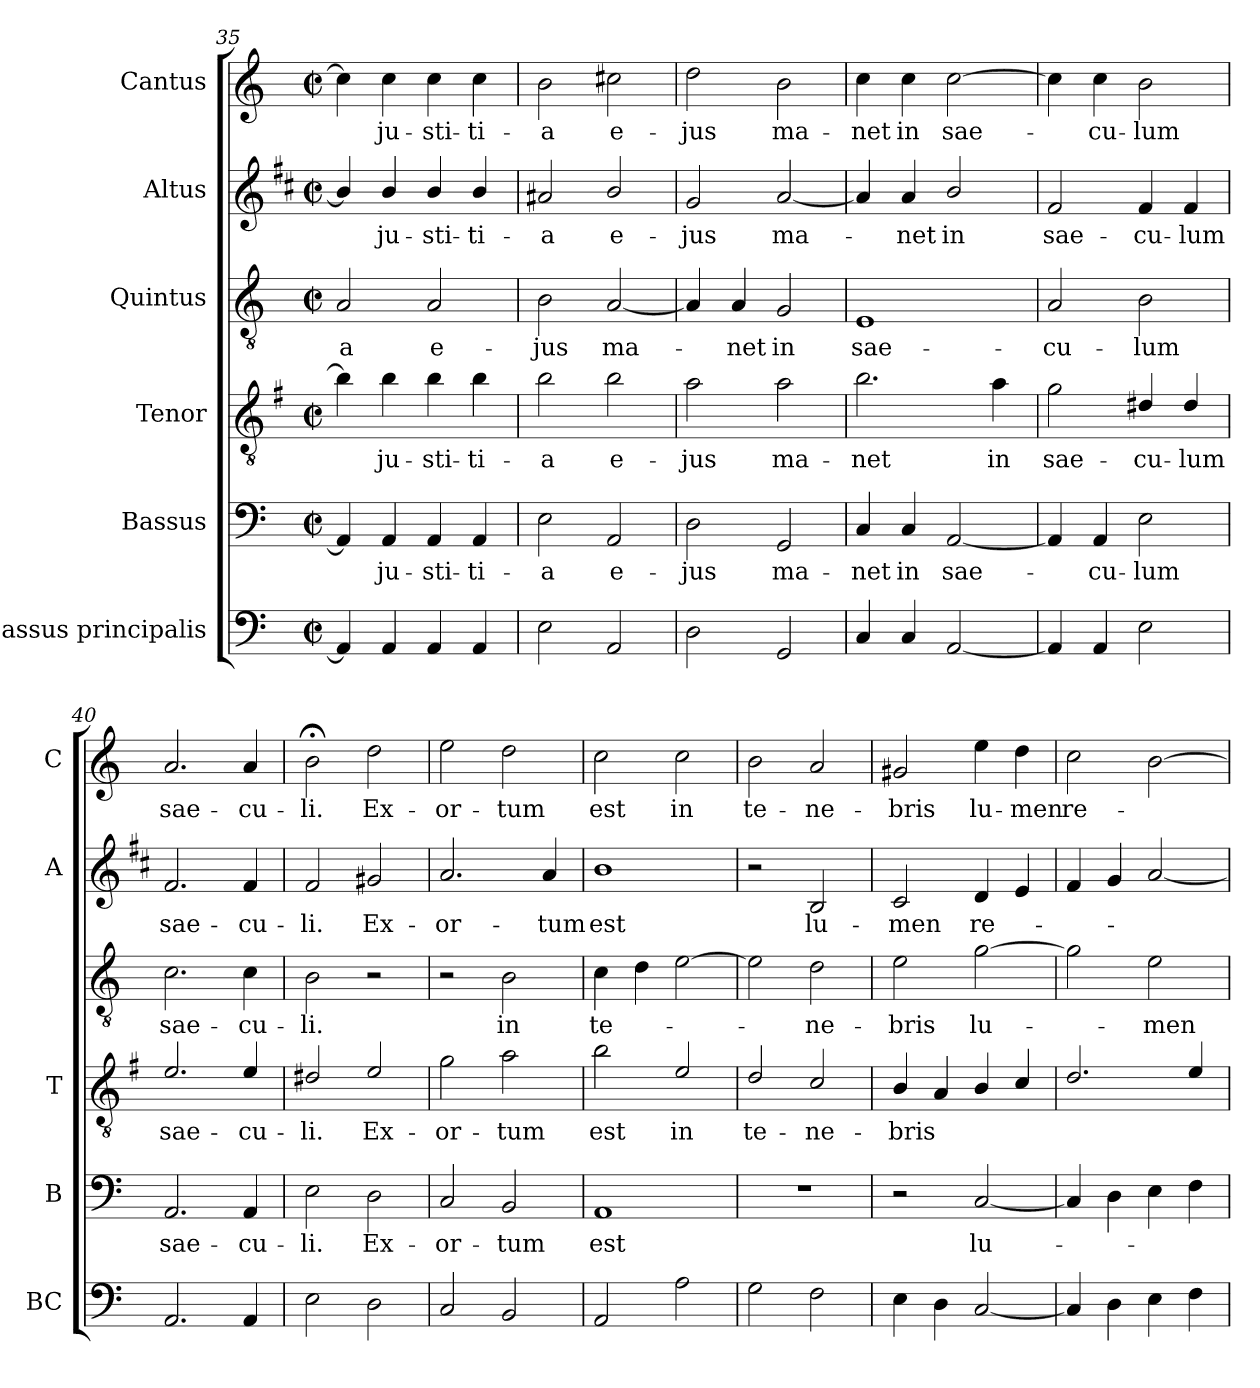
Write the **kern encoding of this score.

**kern	**kern	**text	**kern	**text	**kern	**text	**kern	**text	**kern	**text
*part6	*part5	*part5	*part4	*part4	*part3	*part3	*part2	*part2	*part1	*part1
*staff6	*staff5	*staff5	*staff4	*staff4	*staff3	*staff3	*staff2	*staff2	*staff1	*staff1
*I"Bassus principalis	*I"Bassus	*	*I"Tenor	*	*I"Quintus	*	*I"Altus	*	*I"Cantus	*
*I'BC	*I'B	*	*I'T	*	*	*	*I'A	*	*I'C	*
*clefF4	*clefF4	*	*clefGv2	*	*clefGv2	*	*clefG2	*	*clefG2	*
*	*	*	*ITrd4c7	*	*	*	*ITrd1c2	*	*	*
*k[]	*k[]	*	*k[]	*	*k[]	*	*k[]	*	*k[]	*
*C:	*C:	*	*C:	*	*C:	*	*C:	*	*C:	*
*M2/2	*M2/2	*	*M2/2	*	*M2/2	*	*M2/2	*	*M2/2	*
*met(c|)	*met(c|)	*	*met(c|)	*	*met(c|)	*	*met(c|)	*	*met(c|)	*
=35	=35	=35	=35	=35	=35	=35	=35	=35	=35	=35
!	!	!	!	!	!	!LO:LY:b	!	!	!	!
4AA/]	4AA/]	.	4e\]	.	2A/	-a	4a/]	.	4cc\]	.
!	!	!LO:LY:b	!	!LO:LY:b	!	!	!	!LO:LY:b	!	!LO:LY:b
4AA/	4AA/	ju-	4e\	ju-	.	.	4a/	ju-	4cc\	ju-
!	!	!LO:LY:b	!	!LO:LY:b	!	!LO:LY:b	!	!LO:LY:b	!	!LO:LY:b
4AA/	4AA/	-sti-	4e\	-sti-	2A/	e-	4a/	-sti-	4cc\	-sti-
!	!	!LO:LY:b	!	!LO:LY:b	!	!	!	!LO:LY:b	!	!LO:LY:b
4AA/	4AA/	-ti-	4e\	-ti-	.	.	4a/	-ti-	4cc\	-ti-
=36	=36	=36	=36	=36	=36	=36	=36	=36	=36	=36
!	!	!LO:LY:b	!	!LO:LY:b	!	!LO:LY:b	!	!LO:LY:b	!	!LO:LY:b
2E\	2E\	-a	2e\	-a	2B\	-jus	2g#X/	-a	2b\	-a
!	!	!LO:LY:b	!	!LO:LY:b	!	!LO:LY:b	!	!LO:LY:b	!	!LO:LY:b
2AA/	2AA/	e-	2e\	e-	[2A/	ma-	2a/	e-	2cc#X\	e-
=37	=37	=37	=37	=37	=37	=37	=37	=37	=37	=37
!	!	!LO:LY:b	!	!LO:LY:b	!	!	!	!LO:LY:b	!	!LO:LY:b
2D\	2D\	-jus	2d\	-jus	4A/]	.	2f/	-jus	2dd\	-jus
!	!	!	!	!	!	!LO:LY:b	!	!	!	!
.	.	.	.	.	4A/	-net	.	.	.	.
!	!	!LO:LY:b	!	!LO:LY:b	!	!LO:LY:b	!	!LO:LY:b	!	!LO:LY:b
2GG/	2GG/	ma-	2d\	ma-	2G/	in	[2g/	ma-	2b\	ma-
=38	=38	=38	=38	=38	=38	=38	=38	=38	=38	=38
!	!	!LO:LY:b	!	!LO:LY:b	!	!LO:LY:b	!	!	!	!LO:LY:b
4C/	4C/	-net	2.e\	-net	1E	sae-	4g/]	.	4cc\	-net
!	!	!LO:LY:b	!	!	!	!	!	!LO:LY:b	!	!LO:LY:b
4C/	4C/	in	.	.	.	.	4g/	-net	4cc\	in
!	!	!LO:LY:b	!	!	!	!	!	!LO:LY:b	!	!LO:LY:b
[2AA/	[2AA/	sae-	.	.	.	.	2a/	in	[2cc\	sae-
!	!	!	!	!LO:LY:b	!	!	!	!	!	!
.	.	.	4d\	in	.	.	.	.	.	.
=39	=39	=39	=39	=39	=39	=39	=39	=39	=39	=39
!	!	!	!	!LO:LY:b	!	!LO:LY:b	!	!LO:LY:b	!	!
4AA/]	4AA/]	.	2c\	sae-	2A/	-cu-	2e/	sae-	4cc\]	.
!	!	!LO:LY:b	!	!	!	!	!	!	!	!LO:LY:b
4AA/	4AA/	-cu-	.	.	.	.	.	.	4cc\	-cu-
!	!	!LO:LY:b	!	!LO:LY:b	!	!LO:LY:b	!	!LO:LY:b	!	!LO:LY:b
2E\	2E\	-lum	4G#X/	-cu-	2B\	-lum	4e/	-cu-	2b\	-lum
!	!	!	!	!LO:LY:b	!	!	!	!LO:LY:b	!	!
.	.	.	4G#/	-lum	.	.	4e/	-lum	.	.
=40	=40	=40	=40	=40	=40	=40	=40	=40	=40	=40
!	!	!LO:LY:b	!	!LO:LY:b	!	!LO:LY:b	!	!LO:LY:b	!	!LO:LY:b
2.AA/	2.AA/	sae-	2.A/	sae-	2.c\	sae-	2.e/	sae-	2.a/	sae-
!	!	!LO:LY:b	!	!LO:LY:b	!	!LO:LY:b	!	!LO:LY:b	!	!LO:LY:b
4AA/	4AA/	-cu-	4A/	-cu-	4c\	-cu-	4e/	-cu-	4a/	-cu-
=41	=41	=41	=41	=41	=41	=41	=41	=41	=41	=41
!	!	!LO:LY:b	!	!LO:LY:b	!	!LO:LY:b	!	!LO:LY:b	!	!LO:LY:b
2E\	2E\	-li.	2G#X/	-li.	2B\	-li.	2e/	-li.	2b;<\	-li.
!	!	!LO:LY:b	!	!LO:LY:b	!	!	!	!LO:LY:b	!	!LO:LY:b
2D\	2D\	Ex-	2A/	Ex-	2r	.	2f#X/	Ex-	2dd\	Ex-
!!LO:PB:g=z
=42	=42	=42	=42	=42	=42	=42	=42	=42	=42	=42
!	!	!LO:LY:b	!	!LO:LY:b	!	!	!	!LO:LY:b	!	!LO:LY:b
2C/	2C/	-or-	2c\	-or-	2r	.	2.g/	-or-	2ee\	-or-
!	!	!LO:LY:b	!	!LO:LY:b	!	!LO:LY:b	!	!	!	!LO:LY:b
2BB/	2BB/	-tum	2d\	-tum	2B\	in	.	.	2dd\	-tum
!	!	!	!	!	!	!	!	!LO:LY:b	!	!
.	.	.	.	.	.	.	4g/	-tum	.	.
=43	=43	=43	=43	=43	=43	=43	=43	=43	=43	=43
!	!	!LO:LY:b	!	!LO:LY:b	!	!LO:LY:b	!	!LO:LY:b	!	!LO:LY:b
2AA/	1AA	est	2e\	est	4c\	te-	1a	est	2cc\	est
.	.	.	.	.	4d\	.	.	.	.	.
!	!	!	!	!LO:LY:b	!	!	!	!	!	!LO:LY:b
2A\	.	.	2A/	in	[2e\	.	.	.	2cc\	in
=44	=44	=44	=44	=44	=44	=44	=44	=44	=44	=44
!	!	!	!	!LO:LY:b	!	!	!	!	!	!LO:LY:b
2G\	1r	.	2G/	te-	2e\]	.	2r	.	2b\	te-
!	!	!	!	!LO:LY:b	!	!LO:LY:b	!	!LO:LY:b	!	!LO:LY:b
2F\	.	.	2F/	-ne-	2d\	-ne-	2A/	lu-	2a/	-ne-
=45	=45	=45	=45	=45	=45	=45	=45	=45	=45	=45
!	!	!	!	!LO:LY:b	!	!LO:LY:b	!	!LO:LY:b	!	!LO:LY:b
4E\	2r	.	4E/	-bris	2e\	-bris	2B/	-men	2g#X/	-bris
4D\	.	.	4D/	.	.	.	.	.	.	.
!	!	!LO:LY:b	!	!	!	!LO:LY:b	!	!LO:LY:b	!	!LO:LY:b
[2C/	[2C/	lu-	4E/	.	[2g\	lu-	4c/	re-	4ee\	lu-
!	!	!	!	!	!	!	!	!	!	!LO:LY:b
.	.	.	4F/	.	.	.	4d/	.	4dd\	-men
=46	=46	=46	=46	=46	=46	=46	=46	=46	=46	=46
!	!	!	!	!	!	!	!	!	!	!LO:LY:b
4C/]	4C/]	.	2.G/	.	2g\]	.	4e/	.	2cc\	re-
4D\	4D\	.	.	.	.	.	4f/	.	.	.
!	!	!	!	!	!	!LO:LY:b	!	!	!	!
4E\	4E\	.	.	.	2e\	-men	[2g/	.	[2b\	.
4F\	4F\	.	4A/	.	.	.	.	.	.	.
=	=	=	=	=	=	=	=	=	=	=
*-	*-	*-	*-	*-	*-	*-	*-	*-	*-	*-
